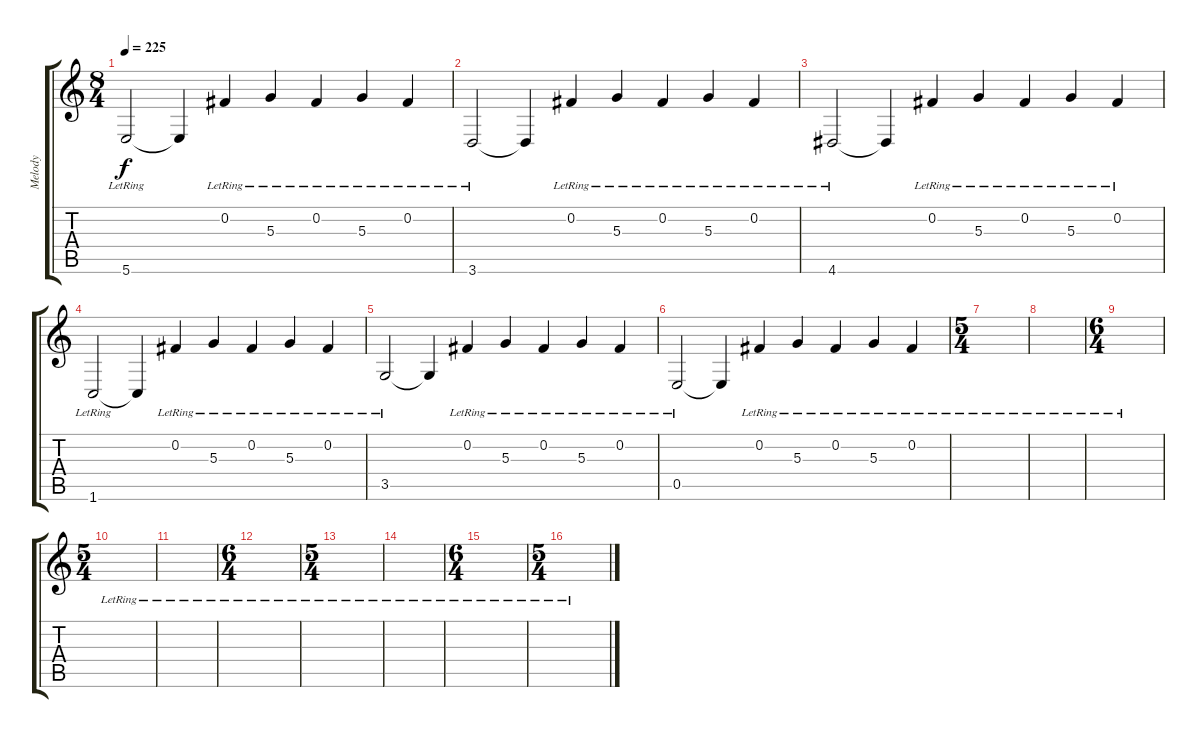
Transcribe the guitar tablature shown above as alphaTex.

\track ("Melody" "Melody") {instrument electricguitarjazz}
\staff {score tabs}
\tuning (B3 Gb3 D3 A2 E2 B1) {hide}
\ts (8 4)
\tempo 225
\clef g2
\ks c
5.6{lr}.2{dy f} 5.6{t}.4 0.2{lr}.4 5.3{lr}.4 0.2{lr}.4 5.3{lr}.4 0.2{lr}.4 |
3.6{lr}.2 3.6{t}.4 0.2{lr}.4 5.3{lr}.4 0.2{lr}.4 5.3{lr}.4 0.2{lr}.4 |
4.6{lr}.2 4.6{t}.4 0.2{lr}.4 5.3{lr}.4 0.2{lr}.4 5.3{lr}.4 0.2{lr}.4 |
1.6{lr}.2 1.6{t}.4 0.2{lr}.4 5.3{lr}.4 0.2{lr}.4 5.3{lr}.4 0.2{lr}.4 |
3.5{lr}.2 3.5{t}.4 0.2{lr}.4 5.3{lr}.4 0.2{lr}.4 5.3{lr}.4 0.2{lr}.4 |
0.5{lr}.2 0.5{t}.4 0.2{lr}.4 5.3{lr}.4 0.2{lr}.4 5.3{lr}.4 0.2{lr}.4 |
\ts (5 4)
|
|
\ts (6 4)
|
\ts (5 4)
|
|
\ts (6 4)
|
\ts (5 4)
|
|
\ts (6 4)
|
\ts (5 4)
